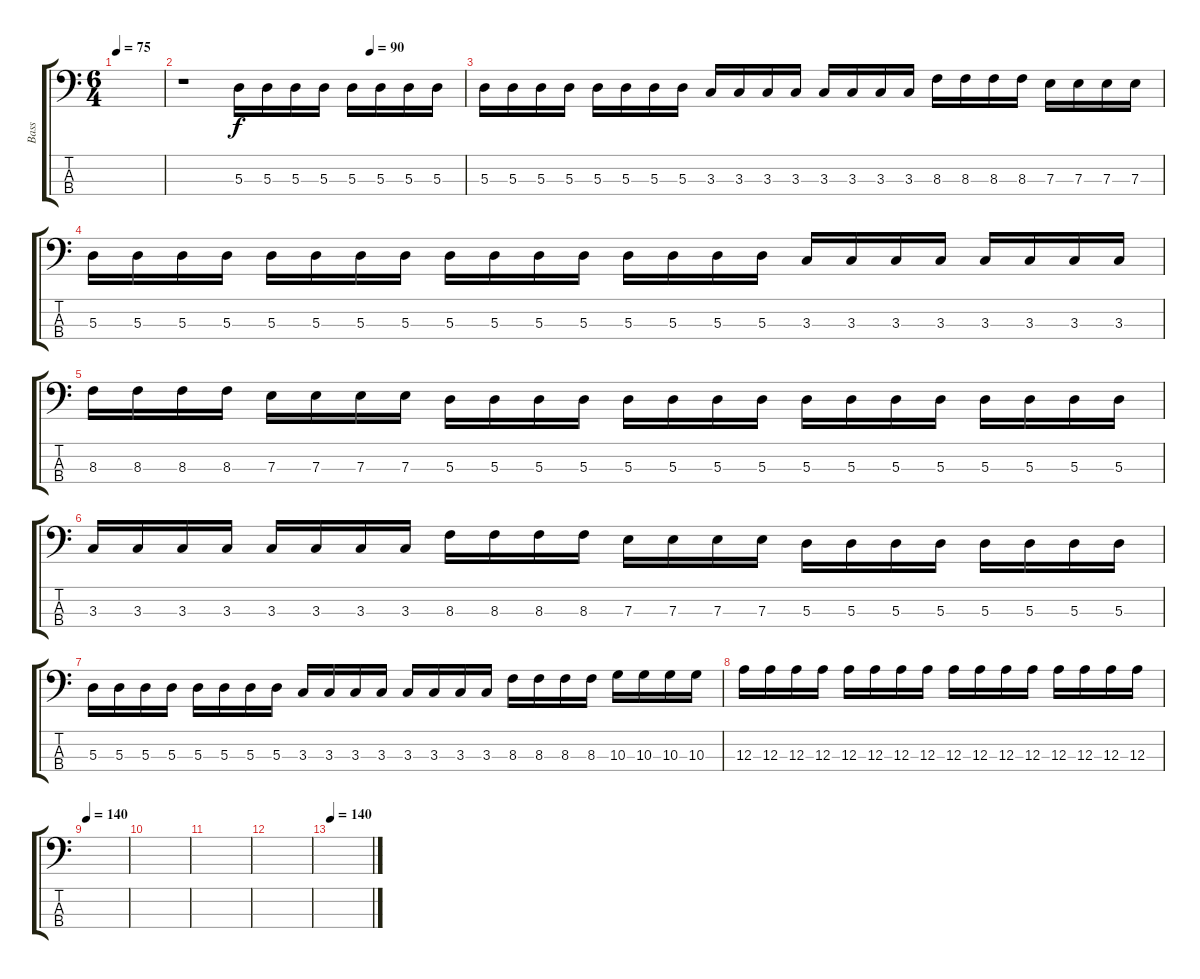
\track ("Bass" "Bass") {instrument electricbassfinger}
\staff {score tabs}
\tuning (G2 D2 A1 E1) {hide}
\ts (6 4)
\tempo 75
\clef f4
\ks c
|
\tempo (90 0.6666666666666666)
r.1 5.3.16 5.3.16 5.3.16 5.3.16 5.3.16 5.3.16 5.3.16 5.3.16 |
5.3.16 5.3.16 5.3.16 5.3.16 5.3.16 5.3.16 5.3.16 5.3.16 3.3.16 3.3.16 3.3.16 3.3.16 3.3.16 3.3.16 3.3.16 3.3.16 8.3.16 8.3.16 8.3.16 8.3.16 7.3.16 7.3.16 7.3.16 7.3.16 |
5.3.16 5.3.16 5.3.16 5.3.16 5.3.16 5.3.16 5.3.16 5.3.16 5.3.16 5.3.16 5.3.16 5.3.16 5.3.16 5.3.16 5.3.16 5.3.16 3.3.16 3.3.16 3.3.16 3.3.16 3.3.16 3.3.16 3.3.16 3.3.16 |
8.3.16 8.3.16 8.3.16 8.3.16 7.3.16 7.3.16 7.3.16 7.3.16 5.3.16 5.3.16 5.3.16 5.3.16 5.3.16 5.3.16 5.3.16 5.3.16 5.3.16 5.3.16 5.3.16 5.3.16 5.3.16 5.3.16 5.3.16 5.3.16 |
3.3.16 3.3.16 3.3.16 3.3.16 3.3.16 3.3.16 3.3.16 3.3.16 8.3.16 8.3.16 8.3.16 8.3.16 7.3.16 7.3.16 7.3.16 7.3.16 5.3.16 5.3.16 5.3.16 5.3.16 5.3.16 5.3.16 5.3.16 5.3.16 |
5.3.16 5.3.16 5.3.16 5.3.16 5.3.16 5.3.16 5.3.16 5.3.16 3.3.16 3.3.16 3.3.16 3.3.16 3.3.16 3.3.16 3.3.16 3.3.16 8.3.16 8.3.16 8.3.16 8.3.16 10.3.16 10.3.16 10.3.16 10.3.16 |
12.3.16 12.3.16 12.3.16 12.3.16 12.3.16 12.3.16 12.3.16 12.3.16 12.3.16 12.3.16 12.3.16 12.3.16 12.3.16 12.3.16 12.3.16 12.3.16 |
\tempo 140
|
|
|
|
\tempo 140
